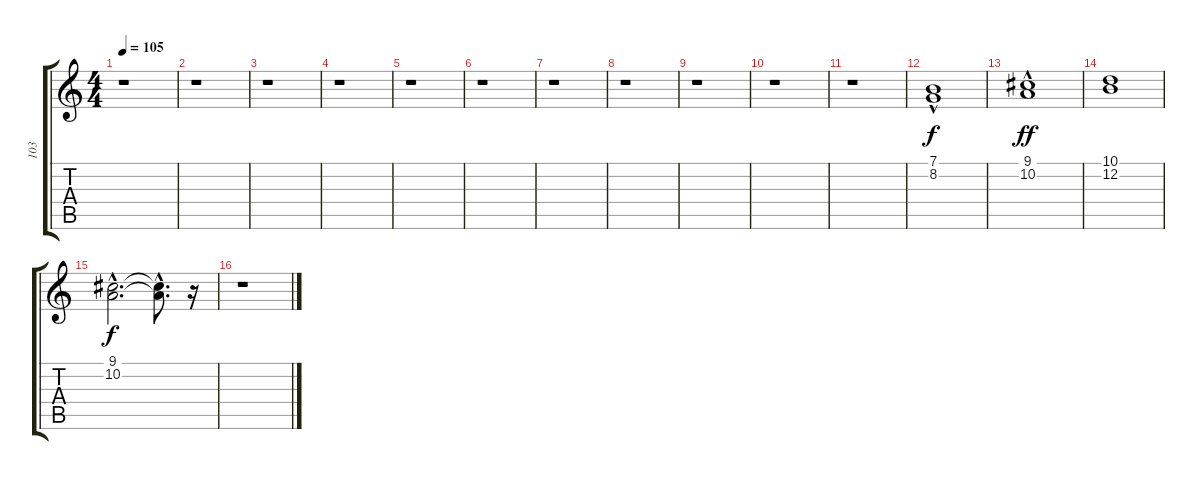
\track ("103" "103") {instrument fx7echoes}
\staff {score tabs}
\tuning (E4 B3 G3 D3 A2 E2) {hide}
\ts (4 4)
\tempo 105
\clef g2
\ks c
r.1{dy f} |
r.1 |
r.1 |
r.1 |
r.1 |
r.1 |
r.1 |
r.1 |
r.1 |
r.1 |
r.1 |
(7.1{hac} 8.2).1 |
(9.1{hac} 10.2).1{dy ff} |
(10.1 12.2).1 |
(9.1{hac} 10.2{hac}).2{d dy f} (9.1{hac t} 10.2{hac t}).8{d} r.16 |
r.1
